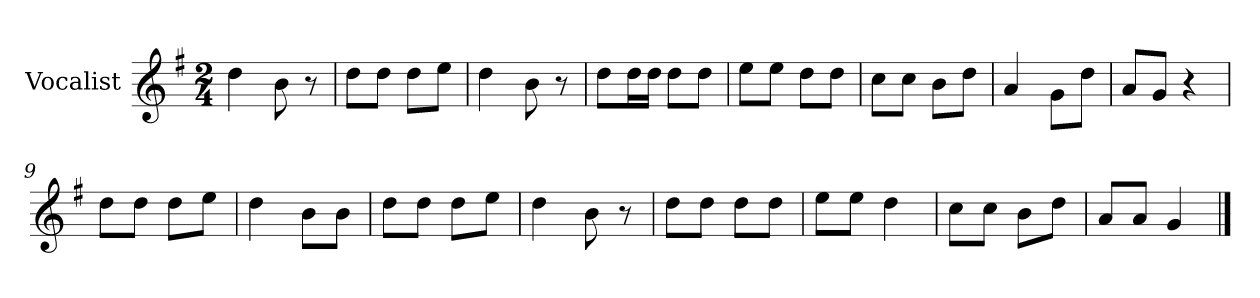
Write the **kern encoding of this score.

**kern
*part1
*staff1
*I"Vocalist
*k[f#]
*G:
*M2/4
=1
4dd
8b
8r
=2
8ddL
8ddJ
8ddL
8eeJ
=3
4dd
8b
8r
=4
8ddL
16ddL
16ddJJ
8ddL
8ddJ
=5
8eeL
8eeJ
8ddL
8ddJ
=6
8ccL
8ccJ
8bL
8ddJ
=7
4a
8gL
8ddJ
=8
8aL
8gJ
4r
=9
8ddL
8ddJ
8ddL
8eeJ
=10
4dd
8bL
8bJ
=11
8ddL
8ddJ
8ddL
8eeJ
=12
4dd
8b
8r
=13
8ddL
8ddJ
8ddL
8ddJ
=14
8eeL
8eeJ
4dd
=15
8ccL
8ccJ
8bL
8ddJ
=16
8aL
8aJ
4g
==
*-
